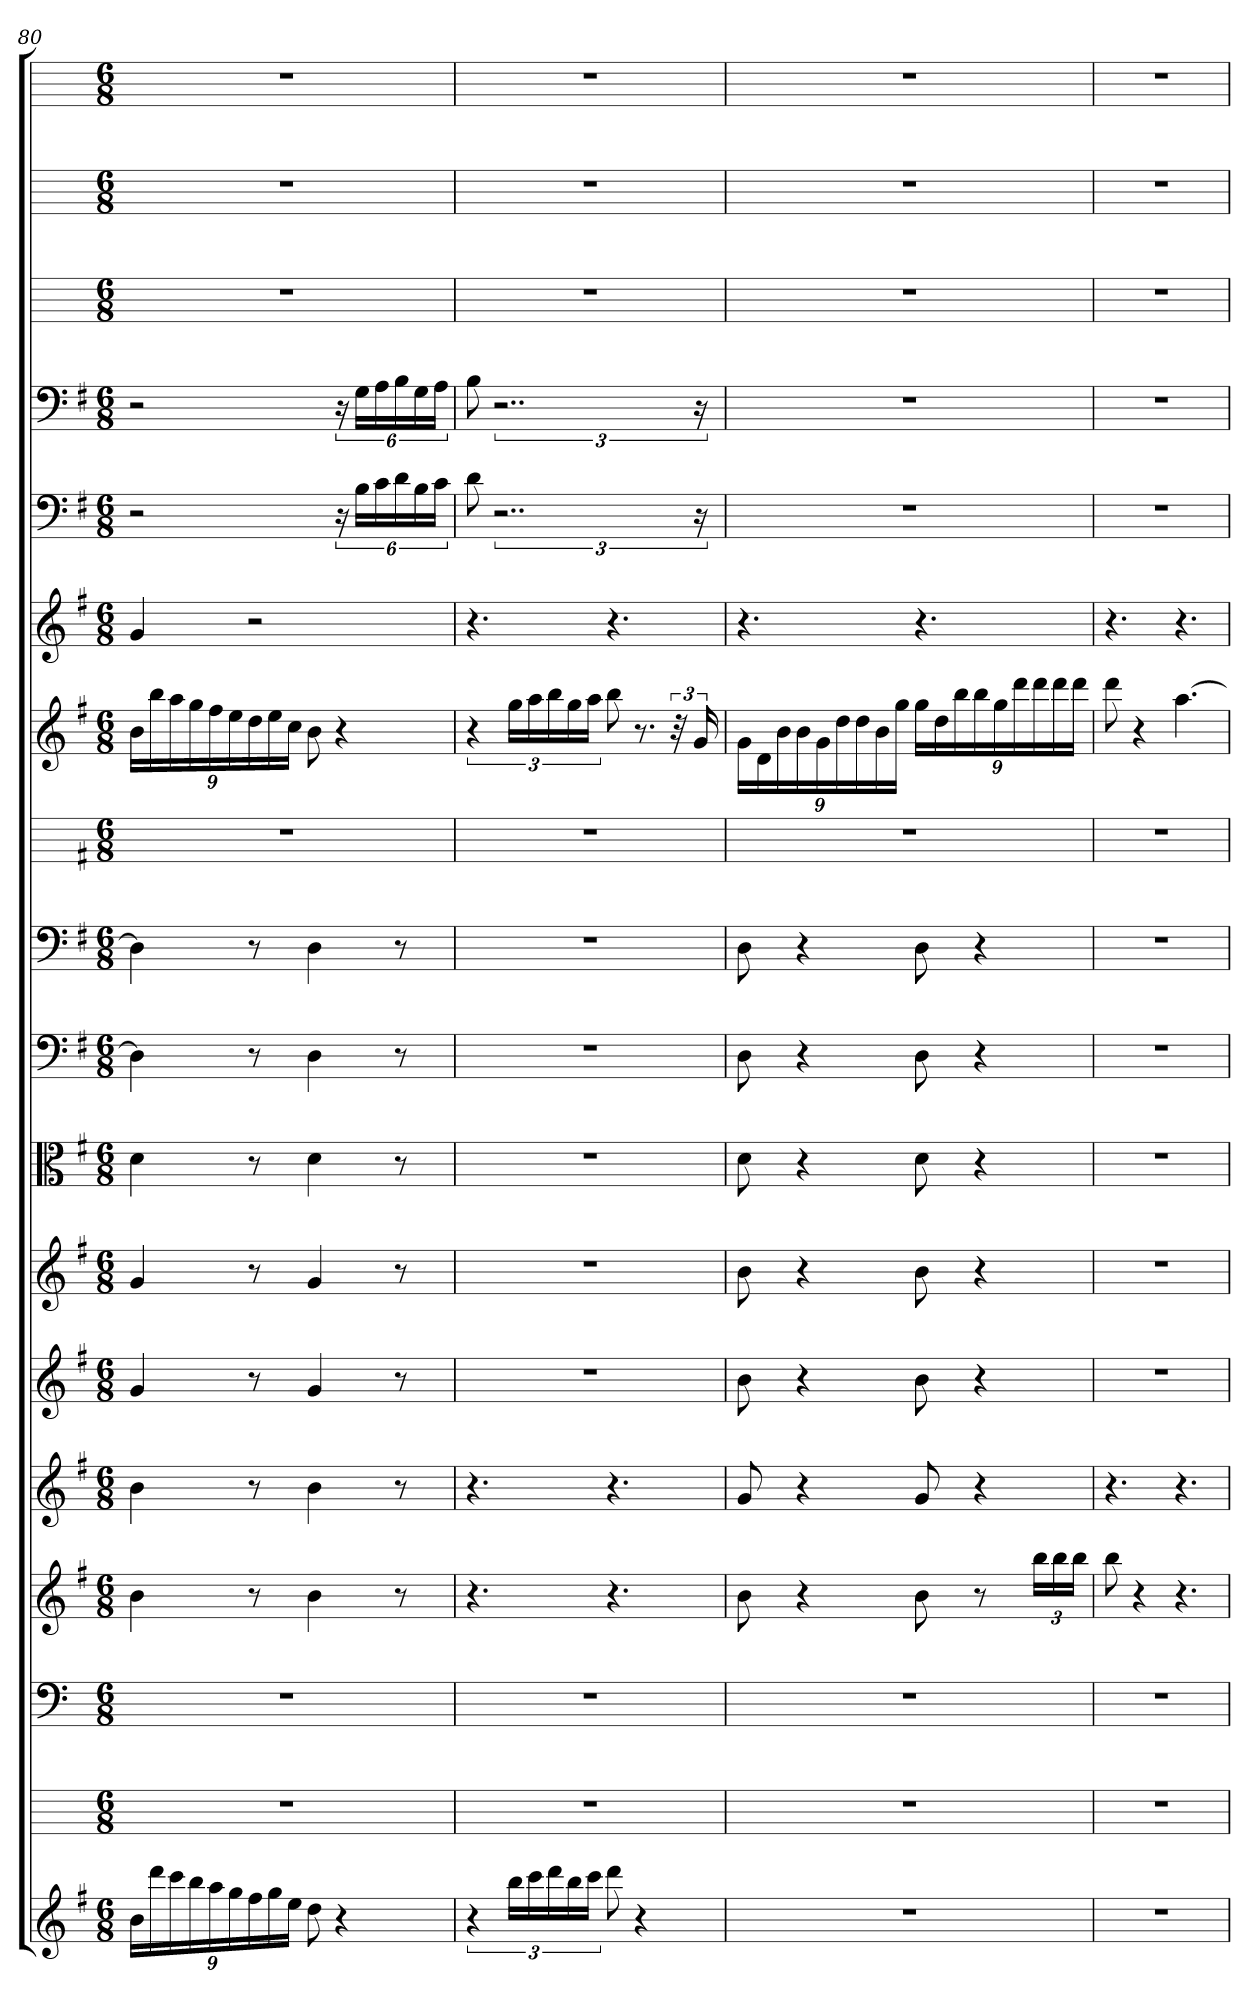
**kern	**kern	**kern	**kern	**kern	**kern	**kern	**kern	**kern	**kern	**kern	**kern	**kern	**kern	**kern	**kern	**kern	**kern
*part18	*part17	*part16	*part15	*part14	*part13	*part12	*part11	*part10	*part9	*part8	*part7	*part6	*part5	*part4	*part3	*part2	*part1
*staff18	*staff17	*staff16	*staff15	*staff14	*staff13	*staff12	*staff11	*staff10	*staff9	*staff8	*staff7	*staff6	*staff5	*staff4	*staff3	*staff2	*staff1
*	*	*clefF4	*	*	*	*	*clefC3	*clefF4	*clefF4	*	*	*	*clefF4	*clefF4	*	*	*
*k[f#]	*k[]	*k[]	*k[f#]	*k[f#]	*k[f#]	*k[f#]	*k[f#]	*k[f#]	*k[f#]	*k[f#]	*k[f#]	*k[f#]	*k[f#]	*k[f#]	*k[]	*k[]	*k[]
*M6/8	*M6/8	*M6/8	*M6/8	*M6/8	*M6/8	*M6/8	*M6/8	*M6/8	*M6/8	*M6/8	*M6/8	*M6/8	*M6/8	*M6/8	*M6/8	*M6/8	*M6/8
=80	=80	=80	=80	=80	=80	=80	=80	=80	=80	=80	=80	=80	=80	=80	=80	=80	=80
24bLL	2.r	2.r	4b	4b	4g	4g	4d	4D]	4D]	2.r	24bLL	4g	2r	2r	2.r	2.r	2.r
24ddd	.	.	.	.	.	.	.	.	.	.	24bb	.	.	.	.	.	.
24ccc	.	.	.	.	.	.	.	.	.	.	24aa	.	.	.	.	.	.
24bb	.	.	.	.	.	.	.	.	.	.	24gg	.	.	.	.	.	.
24aa	.	.	.	.	.	.	.	.	.	.	24ff#	.	.	.	.	.	.
24gg	.	.	.	.	.	.	.	.	.	.	24ee	.	.	.	.	.	.
24ff#	.	.	8r	8r	8r	8r	8r	8r	8r	.	24dd	2r	.	.	.	.	.
24gg	.	.	.	.	.	.	.	.	.	.	24ee	.	.	.	.	.	.
24eeJJ	.	.	.	.	.	.	.	.	.	.	24ccJJ	.	.	.	.	.	.
8dd	.	.	4b	4b	4g	4g	4d	4D	4D	.	8b	.	.	.	.	.	.
4r	.	.	.	.	.	.	.	.	.	.	4r	.	24r	24r	.	.	.
.	.	.	.	.	.	.	.	.	.	.	.	.	24B\LL	24G\LL	.	.	.
.	.	.	.	.	.	.	.	.	.	.	.	.	24c\	24A\	.	.	.
.	.	.	8r	8r	8r	8r	8r	8r	8r	.	.	.	24d\	24B\	.	.	.
.	.	.	.	.	.	.	.	.	.	.	.	.	24B\	24G\	.	.	.
.	.	.	.	.	.	.	.	.	.	.	.	.	24c\JJ	24A\JJ	.	.	.
=81	=81	=81	=81	=81	=81	=81	=81	=81	=81	=81	=81	=81	=81	=81	=81	=81	=81
6r	2.r	2.r	4.r	4.r	2.r	2.r	2.r	2.r	2.r	2.r	6r	4.r	8d	8B	2.r	2.r	2.r
.	.	.	.	.	.	.	.	.	.	.	.	.	3..r	3..r	.	.	.
24bbLL	.	.	.	.	.	.	.	.	.	.	24ggLL	.	.	.	.	.	.
24ccc	.	.	.	.	.	.	.	.	.	.	24aa	.	.	.	.	.	.
24ddd	.	.	.	.	.	.	.	.	.	.	24bb	.	.	.	.	.	.
24bb	.	.	.	.	.	.	.	.	.	.	24gg	.	.	.	.	.	.
24cccJJ	.	.	.	.	.	.	.	.	.	.	24aaJJ	.	.	.	.	.	.
8ddd	.	.	4.r	4.r	.	.	.	.	.	.	8bb	4.r	.	.	.	.	.
4r	.	.	.	.	.	.	.	.	.	.	8.r	.	.	.	.	.	.
.	.	.	.	.	.	.	.	.	.	.	48r	.	.	.	.	.	.
.	.	.	.	.	.	.	.	.	.	.	24g	.	24r	24r	.	.	.
=82	=82	=82	=82	=82	=82	=82	=82	=82	=82	=82	=82	=82	=82	=82	=82	=82	=82
2.r	2.r	2.r	8b	8g	8b	8b	8d	8D	8D	2.r	24gLL	4.r	2.r	2.r	2.r	2.r	2.r
.	.	.	.	.	.	.	.	.	.	.	24d	.	.	.	.	.	.
.	.	.	.	.	.	.	.	.	.	.	24b	.	.	.	.	.	.
.	.	.	4r	4r	4r	4r	4r	4r	4r	.	24b	.	.	.	.	.	.
.	.	.	.	.	.	.	.	.	.	.	24g	.	.	.	.	.	.
.	.	.	.	.	.	.	.	.	.	.	24dd	.	.	.	.	.	.
.	.	.	.	.	.	.	.	.	.	.	24dd	.	.	.	.	.	.
.	.	.	.	.	.	.	.	.	.	.	24b	.	.	.	.	.	.
.	.	.	.	.	.	.	.	.	.	.	24ggJJ	.	.	.	.	.	.
.	.	.	8b	8g	8b	8b	8d	8D	8D	.	24ggLL	4.r	.	.	.	.	.
.	.	.	.	.	.	.	.	.	.	.	24dd	.	.	.	.	.	.
.	.	.	.	.	.	.	.	.	.	.	24bb	.	.	.	.	.	.
.	.	.	8r	4r	4r	4r	4r	4r	4r	.	24bb	.	.	.	.	.	.
.	.	.	.	.	.	.	.	.	.	.	24gg	.	.	.	.	.	.
.	.	.	.	.	.	.	.	.	.	.	24ddd	.	.	.	.	.	.
.	.	.	24bbLL	.	.	.	.	.	.	.	24ddd	.	.	.	.	.	.
.	.	.	24bb	.	.	.	.	.	.	.	24ddd	.	.	.	.	.	.
.	.	.	24bbJJ	.	.	.	.	.	.	.	24dddJJ	.	.	.	.	.	.
=83	=83	=83	=83	=83	=83	=83	=83	=83	=83	=83	=83	=83	=83	=83	=83	=83	=83
2.r	2.r	2.r	8bb	4.r	2.r	2.r	2.r	2.r	2.r	2.r	8ddd	4.r	2.r	2.r	2.r	2.r	2.r
.	.	.	4r	.	.	.	.	.	.	.	4r	.	.	.	.	.	.
.	.	.	4.r	4.r	.	.	.	.	.	.	[4.aa	4.r	.	.	.	.	.
=	=	=	=	=	=	=	=	=	=	=	=	=	=	=	=	=	=
*-	*-	*-	*-	*-	*-	*-	*-	*-	*-	*-	*-	*-	*-	*-	*-	*-	*-
